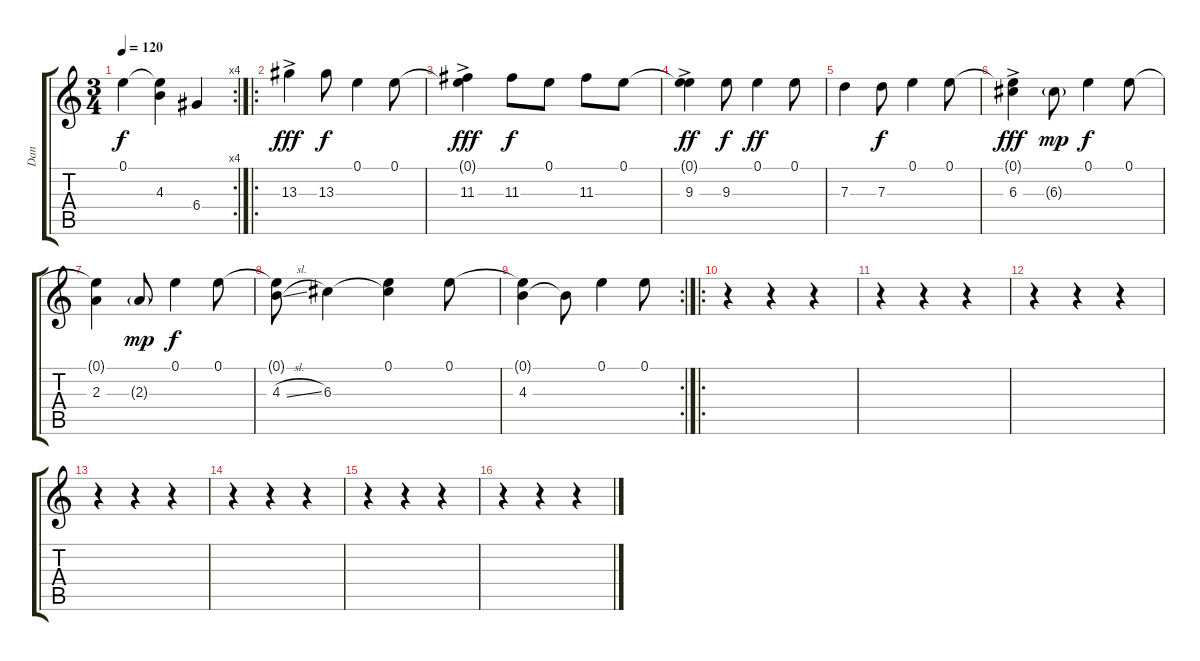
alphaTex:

\track ("Dan" "Dan") {instrument acousticguitarsteel}
\staff {score tabs}
\tuning (E4 B3 G3 D3 A2 E2) {hide}
\rc 4
\ts (3 4)
\tempo 120
\clef g2
\ks c
0.1.4{dy f} (0.1{t} 4.3).4 6.4.4 |
\ro
13.3{ac}.4{dy fff} 13.3.8{dy f} 0.1.4 0.1.8 |
(0.1{t} 11.3{ac}).4{dy fff} 11.3.8{dy f} 0.1.8 11.3.8 0.1.8 |
(0.1{t} 9.3{ac}).4{dy ff} 9.3.8{dy f} 0.1.4{dy ff} 0.1.8 |
7.3.4 7.3.8{dy f} 0.1.4 0.1.8 |
(0.1{t} 6.3{ac}).4{dy fff} 6.3{g}.8{dy mp} 0.1.4{dy f} 0.1.8 |
(0.1{t} 2.3).4 2.3{g}.8{dy mp} 0.1.4{dy f} 0.1.8 |
(0.1{t} 4.3{sl}).8 6.3.4 (0.1 6.3{t}).4 0.1.8 |
\rc 2
(0.1{t} 4.3).4 4.3{t}.8 0.1.4 0.1.8 |
\ro
r.4 r.4 r.4 |
r.4 r.4 r.4 |
r.4 r.4 r.4 |
r.4 r.4 r.4 |
r.4 r.4 r.4 |
r.4 r.4 r.4 |
r.4 r.4 r.4
